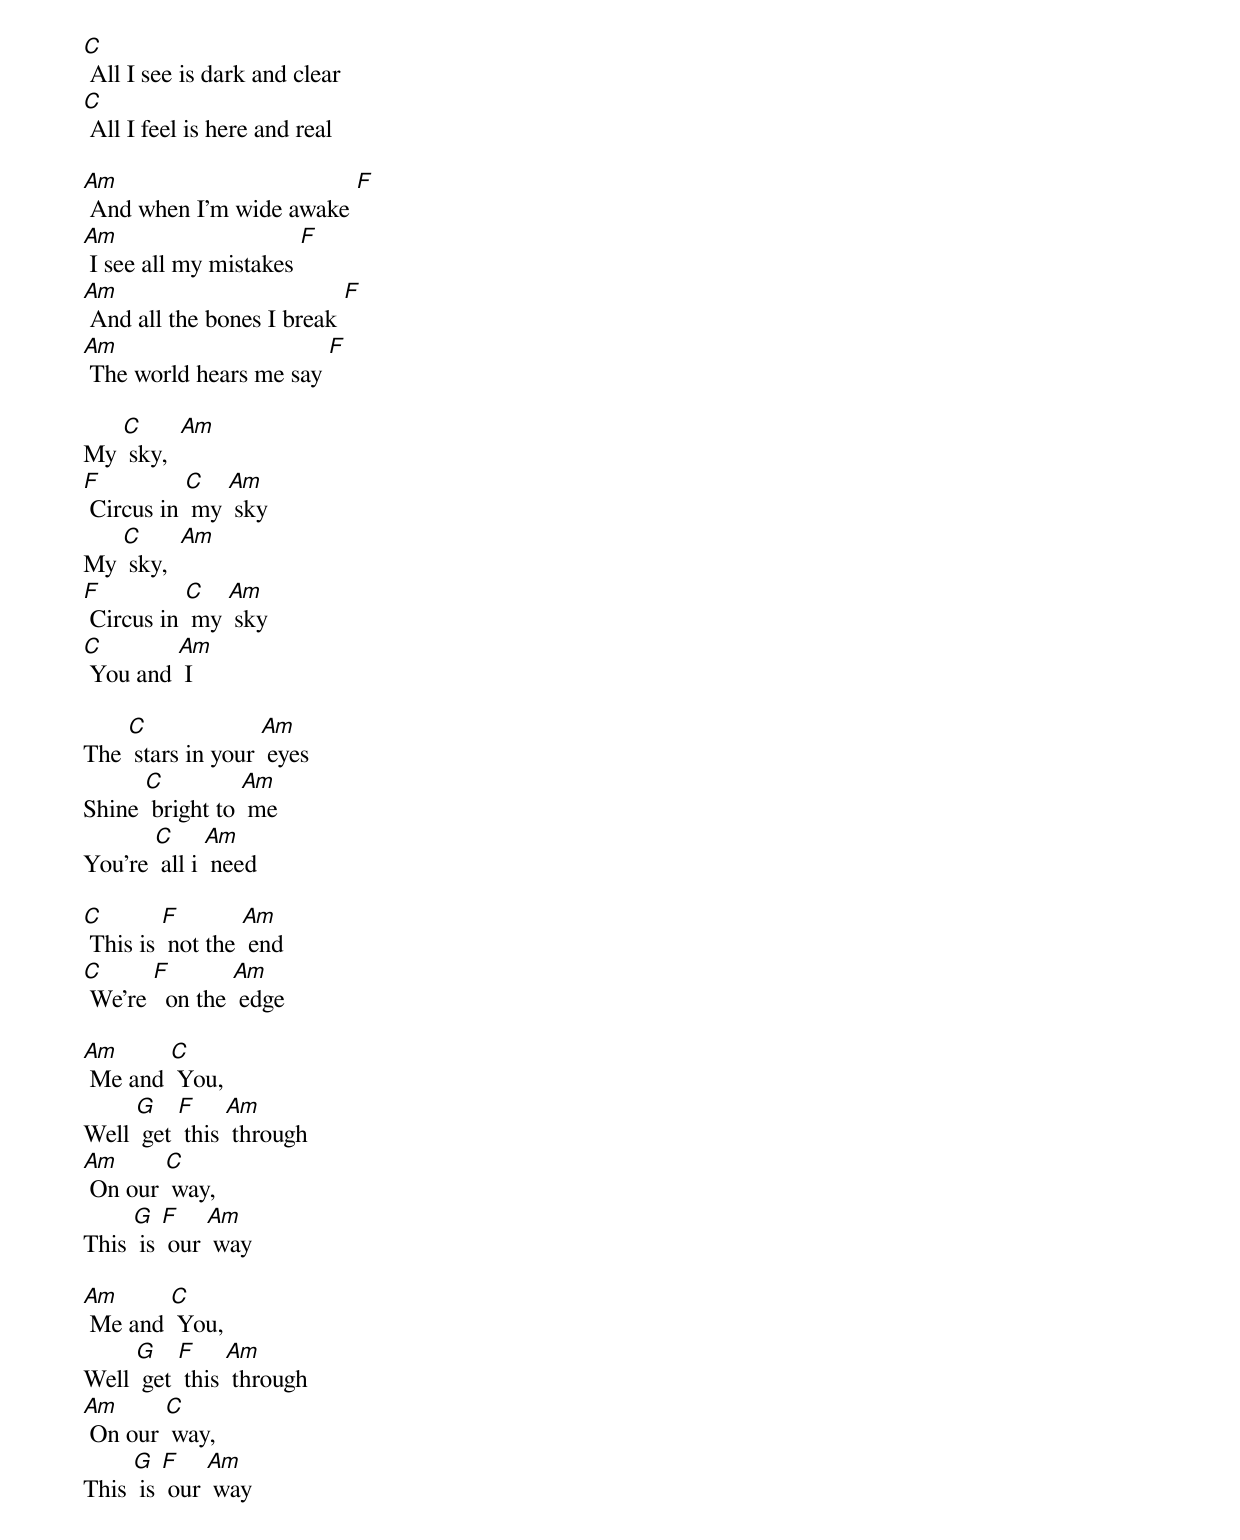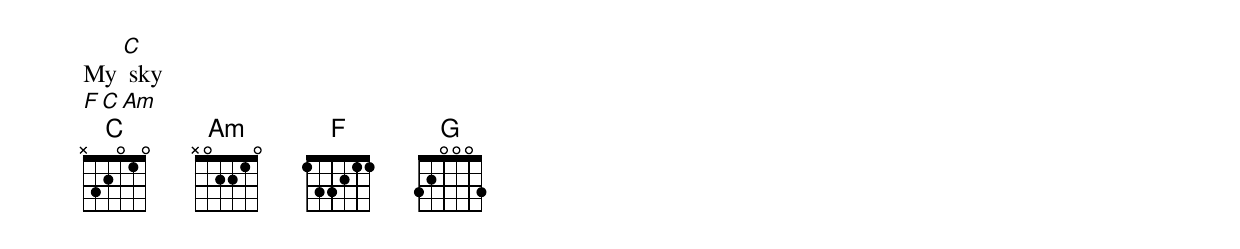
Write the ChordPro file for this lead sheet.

[C] All I see is dark and clear
[C] All I feel is here and real

[Am] And when I’m wide awake [F]
[Am] I see all my mistakes [F]
[Am] And all the bones I break [F]
[Am] The world hears me say [F]

My [C] sky,  [Am]
[F] Circus in [C] my [Am] sky
My [C] sky,  [Am]
[F] Circus in [C] my [Am] sky
[C] You and [Am] I

The [C] stars in your [Am] eyes
Shine [C] bright to [Am] me
You’re [C] all i [Am] need

[C] This is [F] not the [Am] end
[C] We’re [F]  on the [Am] edge

[Am] Me and [C] You,
Well [G] get [F] this [Am] through
[Am] On our [C] way,
This [G] is [F] our [Am] way

[Am] Me and [C] You,
Well [G] get [F] this [Am] through
[Am] On our [C] way,
This [G] is [F] our [Am] way

My [C] sky
[F][C][Am]
